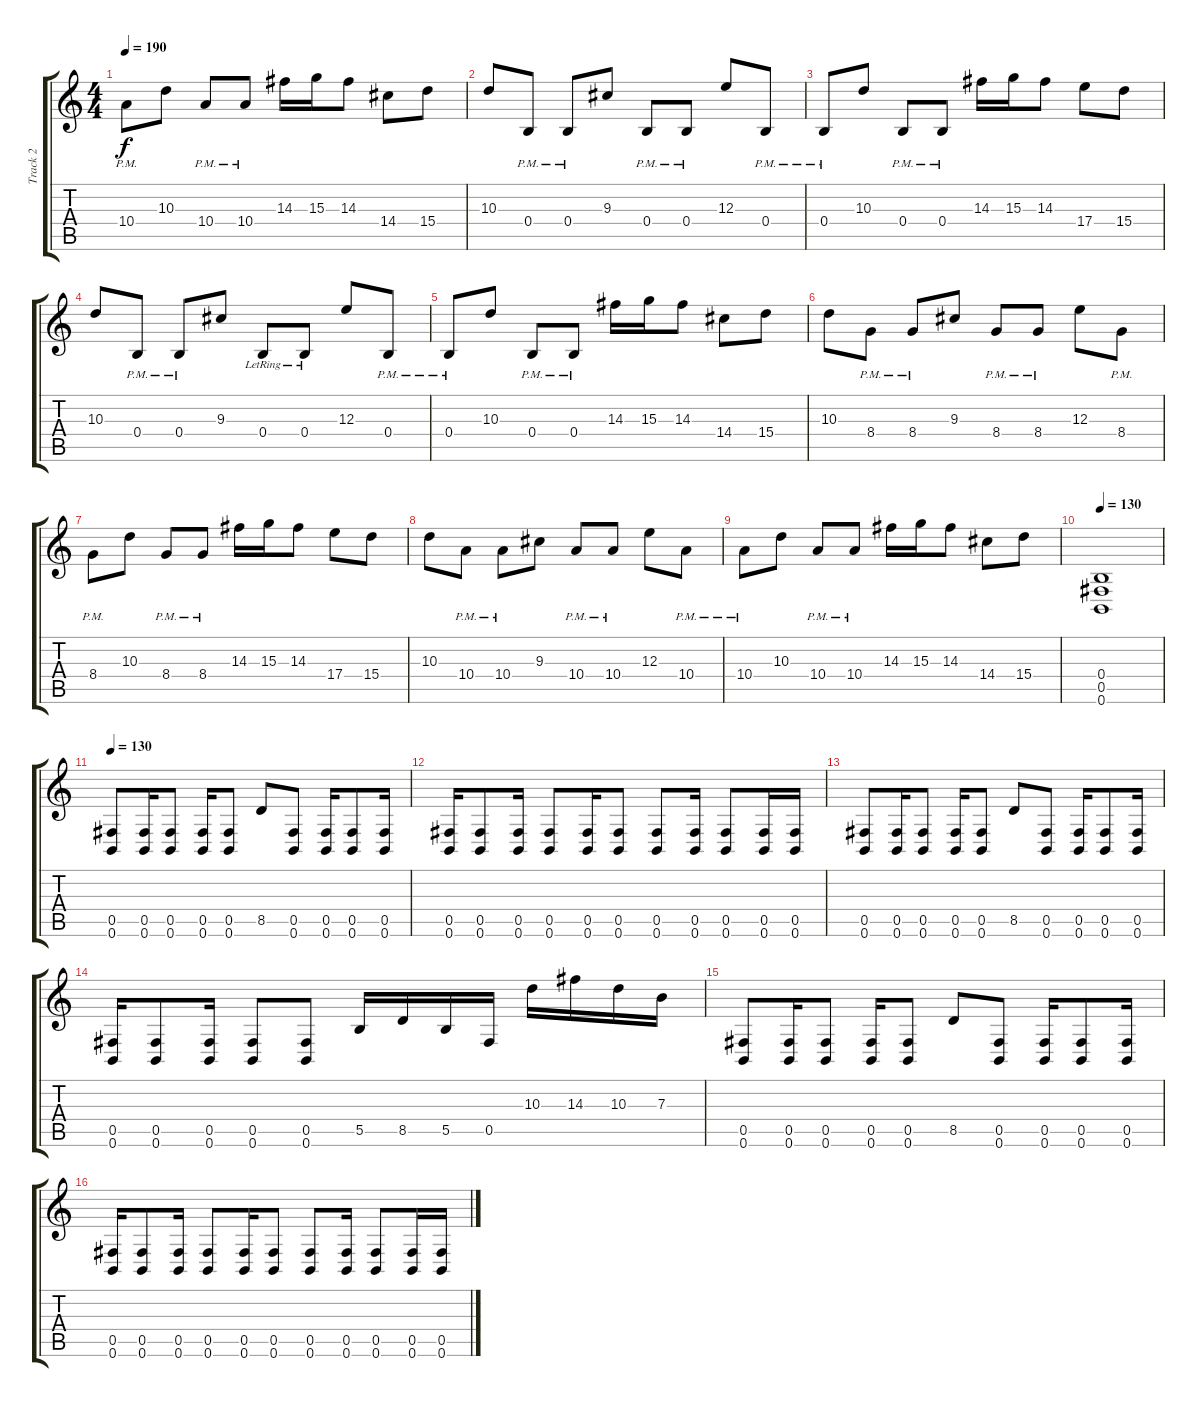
\track ("Track 2" "Track 2") {instrument distortionguitar}
\staff {score tabs}
\tuning (Db4 Ab3 E3 B2 Gb2 B1) {hide}
\ts (4 4)
\tempo 190
\clef g2
\ks c
10.4{pm}.8{dy f} 10.3.8 10.4{pm}.8 10.4{pm}.8 14.3.16 15.3.16 14.3.8 14.4.8 15.4.8 |
10.3.8 0.4{pm}.8 0.4{pm}.8 9.3.8 0.4{pm}.8 0.4{pm}.8 12.3.8 0.4{pm}.8 |
0.4{pm}.8 10.3.8 0.4{pm}.8 0.4{pm}.8 14.3.16 15.3.16 14.3.8 17.4.8 15.4.8 |
10.3.8 0.4{pm}.8 0.4{pm}.8 9.3.8 0.4{lr}.8 0.4{lr}.8 12.3.8 0.4{pm}.8 |
0.4{pm}.8 10.3.8 0.4{pm}.8 0.4{pm}.8 14.3.16 15.3.16 14.3.8 14.4.8 15.4.8 |
10.3.8 8.4{pm}.8 8.4{pm}.8 9.3.8 8.4{pm}.8 8.4{pm}.8 12.3.8 8.4{pm}.8 |
8.4{pm}.8 10.3.8 8.4{pm}.8 8.4{pm}.8 14.3.16 15.3.16 14.3.8 17.4.8 15.4.8 |
10.3.8 10.4{pm}.8 10.4{pm}.8 9.3.8 10.4{pm}.8 10.4{pm}.8 12.3.8 10.4{pm}.8 |
10.4{pm}.8 10.3.8 10.4{pm}.8 10.4{pm}.8 14.3.16 15.3.16 14.3.8 14.4.8 15.4.8 |
\tempo 130
(0.4 0.5 0.6).1 |
\tempo 120
\tempo 130
(0.5 0.6).8 (0.5 0.6).16 (0.5 0.6).8 (0.5 0.6).16 (0.5 0.6).8 8.5.8 (0.5 0.6).8 (0.5 0.6).16 (0.5 0.6).8 (0.5 0.6).16 |
(0.5 0.6).16 (0.5 0.6).8 (0.5 0.6).16 (0.5 0.6).8 (0.5 0.6).16 (0.5 0.6).8 (0.5 0.6).8 (0.5 0.6).16 (0.5 0.6).8 (0.5 0.6).16 (0.5 0.6).16 |
(0.5 0.6).8 (0.5 0.6).16 (0.5 0.6).8 (0.5 0.6).16 (0.5 0.6).8 8.5.8 (0.5 0.6).8 (0.5 0.6).16 (0.5 0.6).8 (0.5 0.6).16 |
(0.5 0.6).16 (0.5 0.6).8 (0.5 0.6).16 (0.5 0.6).8 (0.5 0.6).8 5.5.16 8.5.16 5.5.16 0.5.16 10.3.16 14.3.16 10.3.16 7.3.16 |
(0.5 0.6).8 (0.5 0.6).16 (0.5 0.6).8 (0.5 0.6).16 (0.5 0.6).8 8.5.8 (0.5 0.6).8 (0.5 0.6).16 (0.5 0.6).8 (0.5 0.6).16 |
(0.5 0.6).16 (0.5 0.6).8 (0.5 0.6).16 (0.5 0.6).8 (0.5 0.6).16 (0.5 0.6).8 (0.5 0.6).8 (0.5 0.6).16 (0.5 0.6).8 (0.5 0.6).16 (0.5 0.6).16
